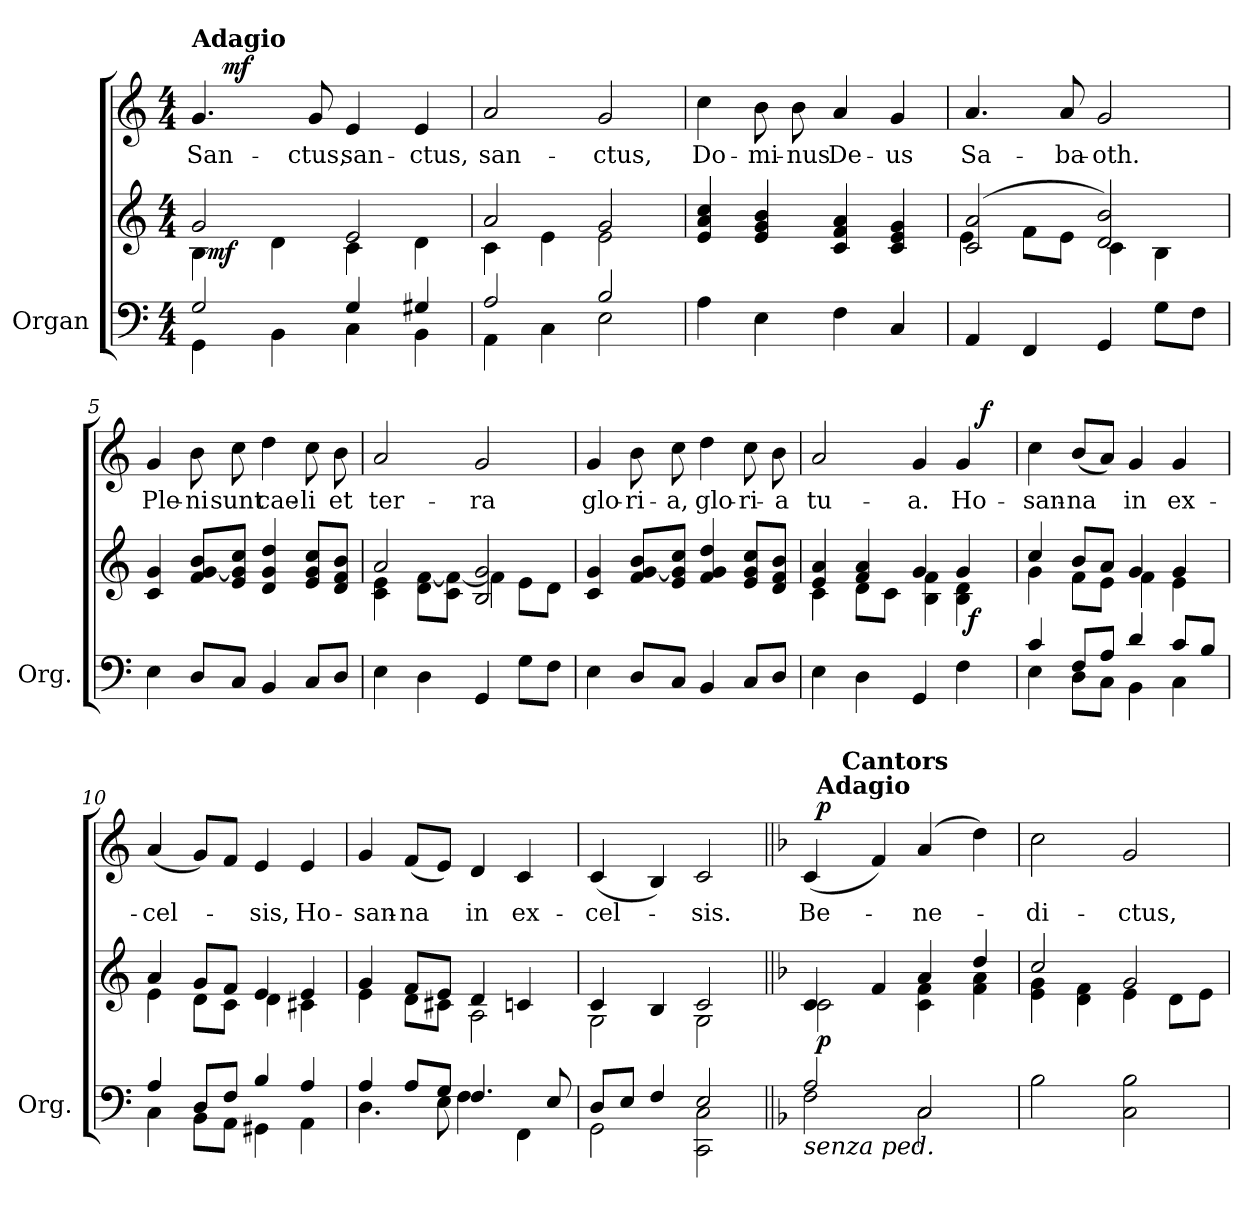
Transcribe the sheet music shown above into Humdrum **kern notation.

**kern	**kern	**dynam	**kern	**text	**dynam
*part2	*part2	*part2	*part1	*part1	*part1
*staff3	*staff2	*staff2/3	*staff1	*staff1	*staff1
*I"Organ	*	*	*	*	*
*I'Org.	*	*	*	*	*
*clefF4	*clefG2	*	*clefG2	*	*
*k[]	*k[]	*	*k[]	*	*
*C:	*C:	*	*C:	*	*
*M4/4	*M4/4	*	*M4/4	*	*
*MM54	*MM54	*	*MM54	*	*
=1	=1	=1	=1	=1	=1
*^	*^	*	*^	*	*
*	*	*	*^	*	*	*	*	*
!	!	!	!	!	!	!LO:TX:a:B:t=Adagio	!	!	!
2G/	4GG\	2g/	4B\	32ryy	.	4.g/	16ryy	San-	.
!	!	!	!	!	!LO:DY:b	!	!	!	!
.	.	.	.	2ryy	mf	.	.	.	.
!	!	!	!	!	!	!	!	!	!LO:DY:a
.	.	.	.	.	.	.	2...ryy	.	mf
.	4BB\	.	4d\	.	.	.	.	.	.
.	.	.	.	.	.	8g/	.	-ctus,	.
4G/	4C\	2e/	4c\	.	.	4e/	.	san-	.
.	.	.	.	4...ryy	.	.	.	.	.
4G#X/	4BB\	.	4d\	.	.	4e/	.	-ctus,	.
*	*	*	*v	*v	*	*	*	*	*
*	*	*	*	*	*v	*v	*	*
=2	=2	=2	=2	=2	=2	=2	=2
2A/	4AA\	2a/	4c\	.	2a/	san-	.
.	4C\	.	4e\	.	.	.	.
2B/	2E\	2g/	2e\	.	2g/	-ctus,	.
*v	*v	*	*	*	*	*	*
*	*v	*v	*	*	*	*
=3	=3	=3	=3	=3	=3
4A\	4e/ 4a/ 4cc/	.	4cc\	Do-	.
4E\	4e/ 4g/ 4b/	.	8b\	-mi-	.
.	.	.	8b\	-nus	.
4F\	4c/ 4f/ 4a/	.	4a/	De-	.
4C/	4c/ 4e/ 4g/	.	4g/	-us	.
=4	=4	=4	=4	=4	=4
*	*^	*	*	*	*
4AA/	(2c/ 2a/	4e\	.	4.a/	Sa-	.
4FF/	.	8f\L	.	.	.	.
.	.	8e\J	.	8a/	-ba-	.
4GG/	2d/ 2b/)	4c\	.	2g/	-oth.	.
8G\L	.	4B\	.	.	.	.
8F\J	.	.	.	.	.	.
*	*v	*v	*	*	*	*
!!LO:LB:g=z
=5	=5	=5	=5	=5	=5
4E\	4c/ 4g/	.	4g/	Ple-	.
8D/L	8f/ [8g/ 8b/L	.	8b\	-ni	.
8C/J	8e/ 8g/] 8cc/J	.	8cc\	sunt	.
4BB/	4d/ 4g/ 4dd/	.	4dd\	cae-	.
8C/L	8e/ 8g/ 8cc/L	.	8cc\	-li	.
8D/J	8d/ 8f/ 8b/J	.	8b\	et	.
=6	=6	=6	=6	=6	=6
*	*^	*	*	*	*
4E\	2a/	4c\ 4e\	.	2a/	ter-	.
4D\	.	8d\ [<8f\L	.	.	.	.
.	.	8c\ 8f\_J	.	.	.	.
4GG/	2B/ 2g/	4f\]	.	2g/	-ra	.
8G\L	.	8e\L	.	.	.	.
8F\J	.	8d\J	.	.	.	.
*	*v	*v	*	*	*	*
=7	=7	=7	=7	=7	=7
4E\	4c/ 4g/	.	4g/	glo-	.
8D/L	8f/ [8g/ 8b/L	.	8b\	-ri-	.
8C/J	8e/ 8g/] 8cc/J	.	8cc\	-a,	.
4BB/	4f/ 4g/ 4dd/	.	4dd\	glo-	.
8C/L	8e/ 8g/ 8cc/L	.	8cc\	-ri-	.
8D/J	8d/ 8f/ 8b/J	.	8b\	-a	.
=8	=8	=8	=8	=8	=8
*	*^	*	*^	*	*
*	*	*^	*	*	*	*	*
4E\	4e/ 4a/	4c\	2ryy	.	2a/	2ryy	tu-	.
4D\	4f/ 4a/	8d\L	.	.	.	.	.	.
.	.	8c\J	.	.	.	.	.	.
4GG/	4g/	4B\ 4f\	4ryy	.	4g/	4ryy	-a.	.
4F\	4g/	4B\ 4d\	32ryy	.	4g/	16ryy	Ho-	.
!	!	!	!	!LO:DY:b	!	!	!	!
.	.	.	8..ryy	f	.	.	.	.
!	!	!	!	!	!	!	!	!LO:DY:a
.	.	.	.	.	.	8.ryy	.	f
*	*	*v	*v	*	*	*	*	*
*	*	*	*	*v	*v	*	*
!!LO:LB:g=z
=9	=9	=9	=9	=9	=9	=9
*^	*	*	*	*	*	*
4c/	4E\	4cc/	4g\	.	4cc\	-san-	.
8F/L	8D\L	8b/L	8f\L	.	(8b/L	-na	.
8A/J	8C\J	8a/J	8e\J	.	8a/J)	.	.
4d/	4BB\	4g/	4f\	.	4g/	in	.
8c/L	4C\	4g/	4e\	.	4g/	ex-	.
8B/J	.	.	.	.	.	.	.
=10	=10	=10	=10	=10	=10	=10	=10
4A/	4C\	4a/	4e\	.	(4a/	-cel-	.
8D/L	8BB\L	8g/L	8d\L	.	8g/L)	.	.
8F/J	8AA\J	8f/J	8c\J	.	8f/J	.	.
4B/	4GG#X\	4e/	4d\	.	4e/	-sis,	.
4A/	4AA\	4e/	4c#X\	.	4e/	Ho-	.
=11	=11	=11	=11	=11	=11	=11	=11
4A/	4.D\	4g/	4e\	.	4g/	-san-	.
8A/L	.	8f/L	8d\L	.	(8f/L	-na	.
8G/J	8E\	8e/J	8c#X\J	.	8e/J)	.	.
4.F/	4F\	4d/	2A\	.	4d/	in	.
.	4FF\	4c/	.	.	4c/	ex-	.
8E/	.	.	.	.	.	.	.
=12	=12	=12	=12	=12	=12	=12	=12
8D/L	2GG\	4c/	2G\	.	(4c/	-cel-	.
8E/J	.	.	.	.	.	.	.
4F/	.	4B/	.	.	4B/)	.	.
2E/	2CC\ 2C\	2c/	2G\	.	2c/	-sis.	.
*	*	*v	*v	*	*	*	*
!!LO:PB:g=z
=13||	=13||	=13||	=13||	=13||	=13||	=13||
*k[b-]	*	*k[b-]	*	*k[b-]	*	*
*F:	*	*F:	*	*F:	*	*
*	*	*^	*	*^	*	*
*	*	*	*^	*	*	*	*	*
!LO:TX:b:i:t=senza ped.	!	!	!	!	!	!	!	!	!
*	*	*	*	*	*	*	*^	*	*
2A/	2F\	4c/	2c\	32ryy	.	(4c/	32ryy	8ryy	Be-	.
*	*	*	*	*	*	*MM52	*	*	*	*
!	!	!	!	!	!	!	!LO:TX:a:B:t=Adagio	!	!	!
!	!	!	!	!	!LO:DY:b	!	!	!	!	!LO:DY:a
.	.	.	.	2ryy	p	.	2ryy	.	.	p
!	!	!	!	!	!	!	!	!LO:TX:a:B:t=Cantors	!	!
.	.	.	.	.	.	.	.	2..ryy	.	.
.	.	4f/	.	.	.	4f/)	.	.	.	.
2C/	2C\	4a/	4c\ 4f\	.	.	(4a/	.	.	-ne-	.
.	.	.	.	4...ryy	.	.	4...ryy	.	.	.
.	.	4dd/	4f\ 4a\	.	.	4dd\)	.	.	.	.
*v	*v	*	*	*	*	*v	*v	*v	*	*
*	*	*v	*v	*	*	*	*
=14	=14	=14	=14	=14	=14	=14
2B-\	2cc/	4e\ 4g\	.	2cc\	-di-	.
.	.	4d\ 4f\	.	.	.	.
2C\ 2B-\	2g/	4e\	.	2g/	-ctus,	.
.	.	8d\L	.	.	.	.
.	.	8e\J	.	.	.	.
*	*v	*v	*	*	*	*
=	=	=	=	=	=
*-	*-	*-	*-	*-	*-
